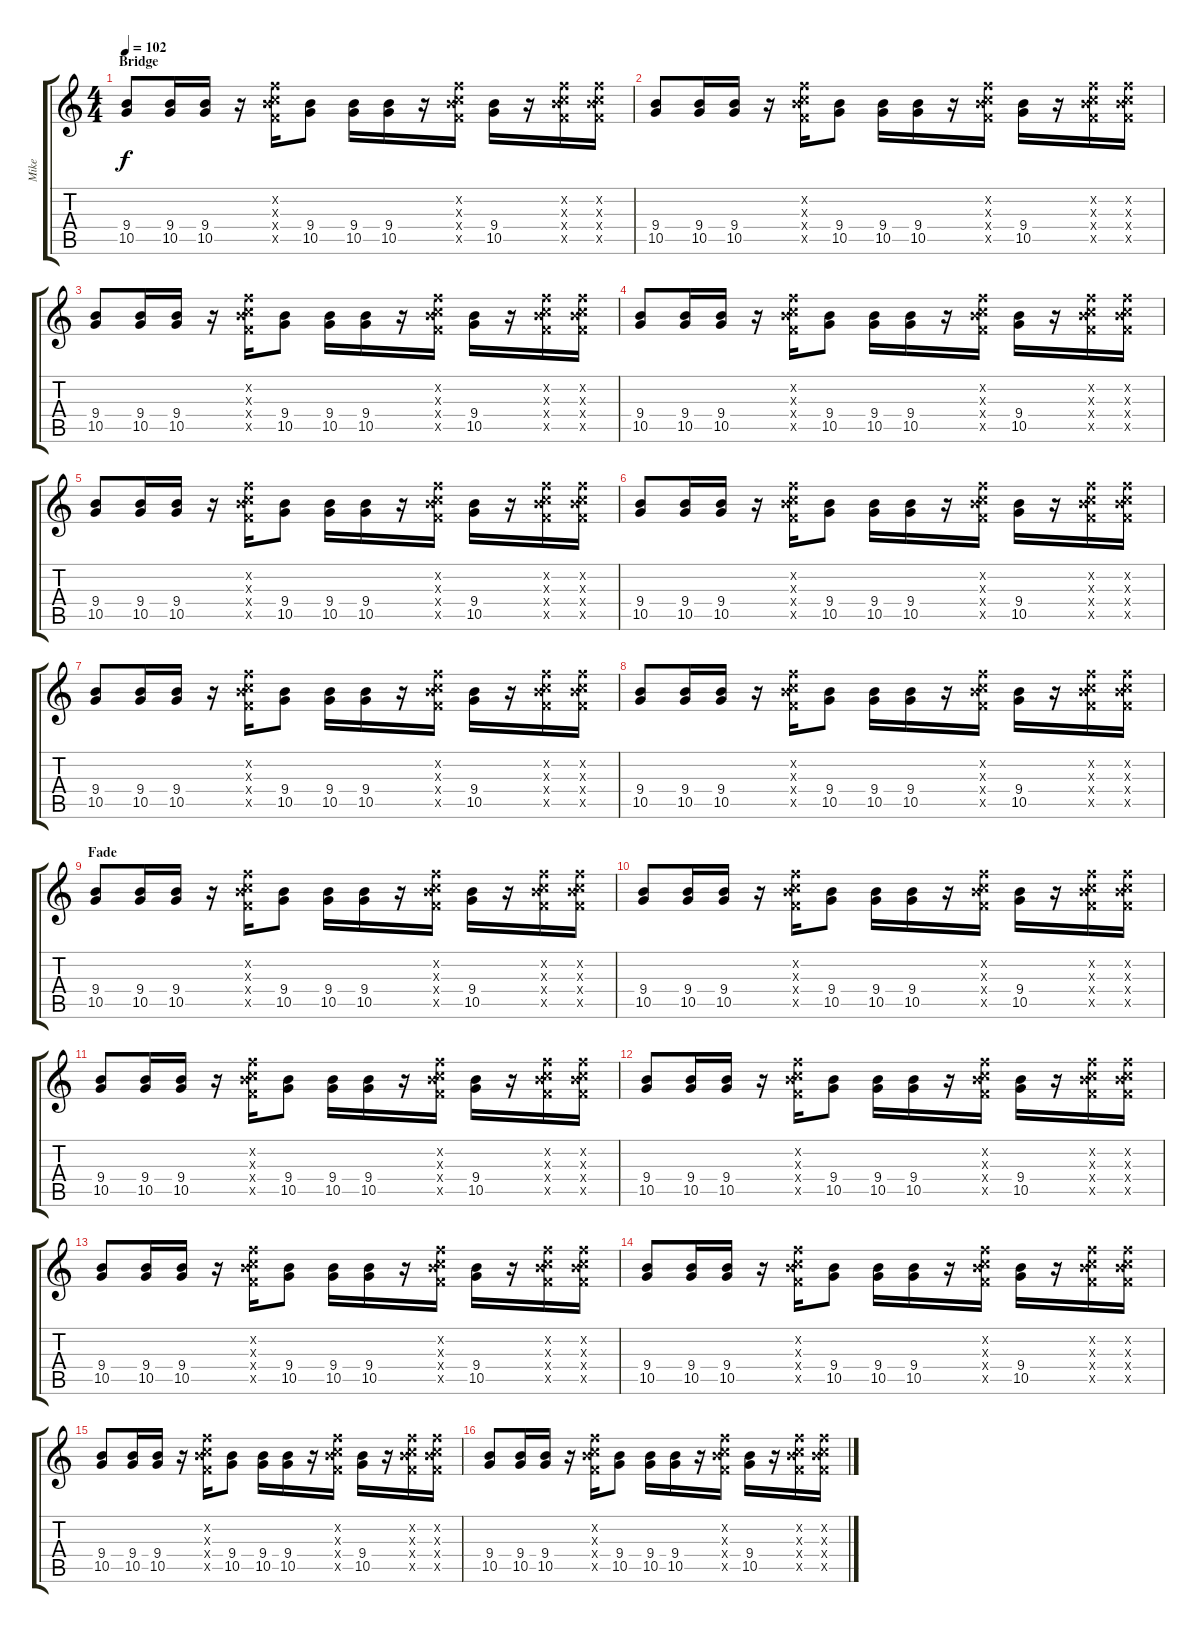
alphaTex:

\track ("Mike" "Mike") {instrument acousticguitarsteel}
\staff {score tabs}
\tuning (E4 B3 G3 D3 A2 E2) {hide}
\ts (4 4)
\section ("" "Bridge")
\tempo 102
\clef g2
\ks c
(9.4 10.5).8{dy f volume 10 instrument distortionguitar} (9.4 10.5).16 (9.4 10.5).16 r.16 (0.2{x} 10.3{x} 10.4{x} 8.5{x}).16 (9.4 10.5).8 (9.4 10.5).16 (9.4 10.5).16 r.16 (0.2{x} 10.3{x} 10.4{x} 8.5{x}).16 (9.4 10.5).16 r.16 (0.2{x} 10.3{x} 10.4{x} 8.5{x}).16 (0.2{x} 10.3{x} 10.4{x} 8.5{x}).16 |
(9.4 10.5).8 (9.4 10.5).16 (9.4 10.5).16 r.16 (0.2{x} 10.3{x} 10.4{x} 8.5{x}).16 (9.4 10.5).8 (9.4 10.5).16 (9.4 10.5).16 r.16 (0.2{x} 10.3{x} 10.4{x} 8.5{x}).16 (9.4 10.5).16 r.16 (0.2{x} 10.3{x} 10.4{x} 8.5{x}).16 (0.2{x} 10.3{x} 10.4{x} 8.5{x}).16 |
(9.4 10.5).8 (9.4 10.5).16 (9.4 10.5).16 r.16 (0.2{x} 10.3{x} 10.4{x} 8.5{x}).16 (9.4 10.5).8 (9.4 10.5).16 (9.4 10.5).16 r.16 (0.2{x} 10.3{x} 10.4{x} 8.5{x}).16 (9.4 10.5).16 r.16 (0.2{x} 10.3{x} 10.4{x} 8.5{x}).16 (0.2{x} 10.3{x} 10.4{x} 8.5{x}).16 |
(9.4 10.5).8 (9.4 10.5).16 (9.4 10.5).16 r.16 (0.2{x} 10.3{x} 10.4{x} 8.5{x}).16 (9.4 10.5).8 (9.4 10.5).16 (9.4 10.5).16 r.16 (0.2{x} 10.3{x} 10.4{x} 8.5{x}).16 (9.4 10.5).16 r.16 (0.2{x} 10.3{x} 10.4{x} 8.5{x}).16 (0.2{x} 10.3{x} 10.4{x} 8.5{x}).16 |
(9.4 10.5).8 (9.4 10.5).16 (9.4 10.5).16 r.16 (0.2{x} 10.3{x} 10.4{x} 8.5{x}).16 (9.4 10.5).8 (9.4 10.5).16 (9.4 10.5).16 r.16 (0.2{x} 10.3{x} 10.4{x} 8.5{x}).16 (9.4 10.5).16 r.16 (0.2{x} 10.3{x} 10.4{x} 8.5{x}).16 (0.2{x} 10.3{x} 10.4{x} 8.5{x}).16 |
(9.4 10.5).8 (9.4 10.5).16 (9.4 10.5).16 r.16 (0.2{x} 10.3{x} 10.4{x} 8.5{x}).16 (9.4 10.5).8 (9.4 10.5).16 (9.4 10.5).16 r.16 (0.2{x} 10.3{x} 10.4{x} 8.5{x}).16 (9.4 10.5).16 r.16 (0.2{x} 10.3{x} 10.4{x} 8.5{x}).16 (0.2{x} 10.3{x} 10.4{x} 8.5{x}).16 |
(9.4 10.5).8 (9.4 10.5).16 (9.4 10.5).16 r.16 (0.2{x} 10.3{x} 10.4{x} 8.5{x}).16 (9.4 10.5).8 (9.4 10.5).16 (9.4 10.5).16 r.16 (0.2{x} 10.3{x} 10.4{x} 8.5{x}).16 (9.4 10.5).16 r.16 (0.2{x} 10.3{x} 10.4{x} 8.5{x}).16 (0.2{x} 10.3{x} 10.4{x} 8.5{x}).16 |
(9.4 10.5).8 (9.4 10.5).16 (9.4 10.5).16 r.16 (0.2{x} 10.3{x} 10.4{x} 8.5{x}).16 (9.4 10.5).8 (9.4 10.5).16 (9.4 10.5).16 r.16 (0.2{x} 10.3{x} 10.4{x} 8.5{x}).16 (9.4 10.5).16 r.16 (0.2{x} 10.3{x} 10.4{x} 8.5{x}).16 (0.2{x} 10.3{x} 10.4{x} 8.5{x}).16 |
\section ("" "Fade")
(9.4 10.5).8{volume 8} (9.4 10.5).16 (9.4 10.5).16 r.16 (0.2{x} 10.3{x} 10.4{x} 8.5{x}).16 (9.4 10.5).8 (9.4 10.5).16 (9.4 10.5).16 r.16 (0.2{x} 10.3{x} 10.4{x} 8.5{x}).16 (9.4 10.5).16 r.16 (0.2{x} 10.3{x} 10.4{x} 8.5{x}).16 (0.2{x} 10.3{x} 10.4{x} 8.5{x}).16 |
(9.4 10.5).8 (9.4 10.5).16 (9.4 10.5).16 r.16 (0.2{x} 10.3{x} 10.4{x} 8.5{x}).16 (9.4 10.5).8 (9.4 10.5).16 (9.4 10.5).16 r.16 (0.2{x} 10.3{x} 10.4{x} 8.5{x}).16 (9.4 10.5).16 r.16 (0.2{x} 10.3{x} 10.4{x} 8.5{x}).16 (0.2{x} 10.3{x} 10.4{x} 8.5{x}).16 |
(9.4 10.5).8 (9.4 10.5).16 (9.4 10.5).16 r.16 (0.2{x} 10.3{x} 10.4{x} 8.5{x}).16 (9.4 10.5).8 (9.4 10.5).16 (9.4 10.5).16 r.16 (0.2{x} 10.3{x} 10.4{x} 8.5{x}).16 (9.4 10.5).16 r.16 (0.2{x} 10.3{x} 10.4{x} 8.5{x}).16 (0.2{x} 10.3{x} 10.4{x} 8.5{x}).16 |
(9.4 10.5).8 (9.4 10.5).16 (9.4 10.5).16 r.16 (0.2{x} 10.3{x} 10.4{x} 8.5{x}).16 (9.4 10.5).8 (9.4 10.5).16 (9.4 10.5).16 r.16 (0.2{x} 10.3{x} 10.4{x} 8.5{x}).16 (9.4 10.5).16 r.16 (0.2{x} 10.3{x} 10.4{x} 8.5{x}).16 (0.2{x} 10.3{x} 10.4{x} 8.5{x}).16 |
(9.4 10.5).8{volume 4} (9.4 10.5).16 (9.4 10.5).16 r.16 (0.2{x} 10.3{x} 10.4{x} 8.5{x}).16 (9.4 10.5).8 (9.4 10.5).16 (9.4 10.5).16 r.16 (0.2{x} 10.3{x} 10.4{x} 8.5{x}).16 (9.4 10.5).16 r.16 (0.2{x} 10.3{x} 10.4{x} 8.5{x}).16 (0.2{x} 10.3{x} 10.4{x} 8.5{x}).16 |
(9.4 10.5).8 (9.4 10.5).16 (9.4 10.5).16 r.16 (0.2{x} 10.3{x} 10.4{x} 8.5{x}).16 (9.4 10.5).8 (9.4 10.5).16 (9.4 10.5).16 r.16 (0.2{x} 10.3{x} 10.4{x} 8.5{x}).16 (9.4 10.5).16 r.16 (0.2{x} 10.3{x} 10.4{x} 8.5{x}).16 (0.2{x} 10.3{x} 10.4{x} 8.5{x}).16 |
(9.4 10.5).8 (9.4 10.5).16 (9.4 10.5).16 r.16 (0.2{x} 10.3{x} 10.4{x} 8.5{x}).16 (9.4 10.5).8 (9.4 10.5).16 (9.4 10.5).16 r.16 (0.2{x} 10.3{x} 10.4{x} 8.5{x}).16 (9.4 10.5).16 r.16 (0.2{x} 10.3{x} 10.4{x} 8.5{x}).16 (0.2{x} 10.3{x} 10.4{x} 8.5{x}).16 |
(9.4 10.5).8 (9.4 10.5).16 (9.4 10.5).16 r.16 (0.2{x} 10.3{x} 10.4{x} 8.5{x}).16 (9.4 10.5).8 (9.4 10.5).16 (9.4 10.5).16 r.16 (0.2{x} 10.3{x} 10.4{x} 8.5{x}).16 (9.4 10.5).16 r.16 (0.2{x} 10.3{x} 10.4{x} 8.5{x}).16 (0.2{x} 10.3{x} 10.4{x} 8.5{x}).16
